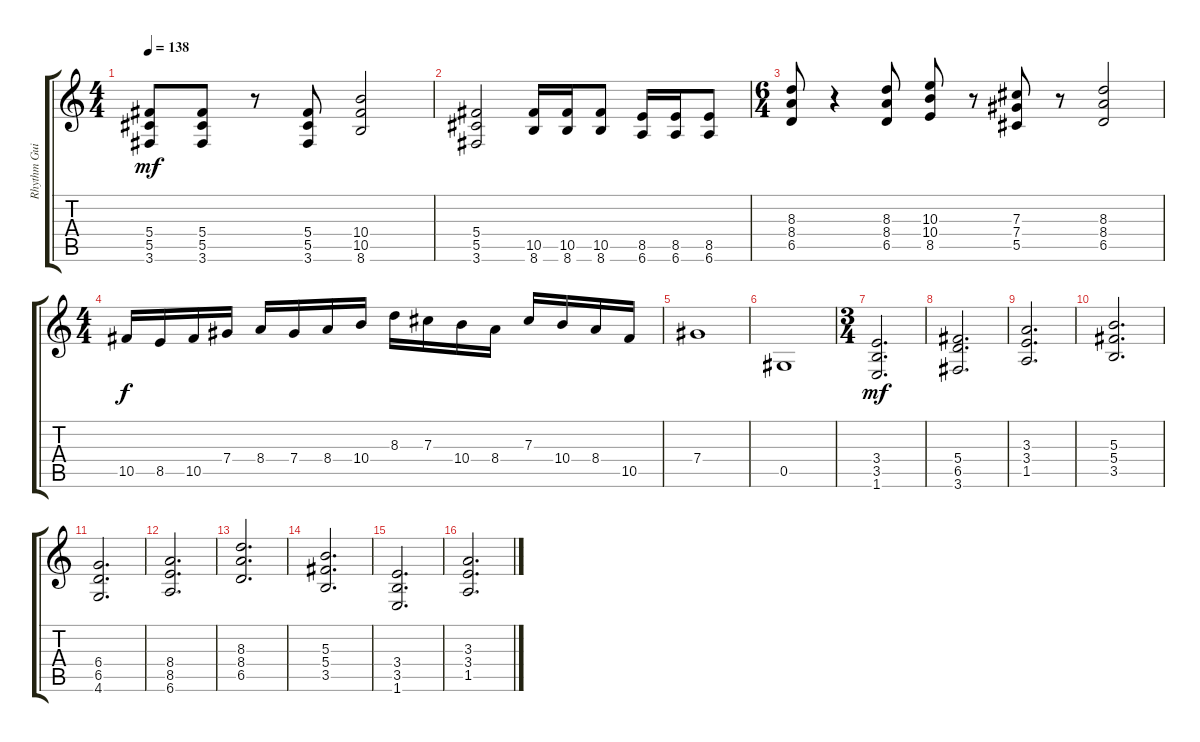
\track ("Rhythm Guitar L" "Rhythm Gui") {instrument distortionguitar}
\staff {score tabs}
\tuning (Eb4 Bb3 Gb3 Db3 Ab2 Eb2) {hide}
\ts (4 4)
\tempo 138
\clef g2
\ks c
(5.4 5.5 3.6).8{dy mf} (5.4 5.5 3.6).8 r.8 (5.4 5.5 3.6).8 (10.4 10.5 8.6).2 |
(5.4 5.5 3.6).2 (10.5 8.6).16 (10.5 8.6).16 (10.5 8.6).8 (8.5 6.6).16 (8.5 6.6).16 (8.5 6.6).8 |
\ts (6 4)
(8.3 8.4 6.5).8 r.4 (8.3 8.4 6.5).8 (10.3 10.4 8.5).8 r.8 (7.3 7.4 5.5).8 r.8 (8.3 8.4 6.5).2 |
\ts (4 4)
10.5.16{dy f} 8.5.16 10.5.16 7.4.16 8.4.16 7.4.16 8.4.16 10.4.16 8.3.16 7.3.16 10.4.16 8.4.16 7.3.16 10.4.16 8.4.16 10.5.16 |
7.4.1 |
0.5.1 |
\ts (3 4)
(3.4 3.5 1.6).2{d dy mf} |
(5.4 6.5 3.6).2{d} |
(3.3 3.4 1.5).2{d} |
(5.3 5.4 3.5).2{d} |
(6.4 6.5 4.6).2{d} |
(8.4 8.5 6.6).2{d} |
(8.3 8.4 6.5).2{d} |
(5.3 5.4 3.5).2{d} |
(3.4 3.5 1.6).2{d} |
(3.3 3.4 1.5).2{d}
